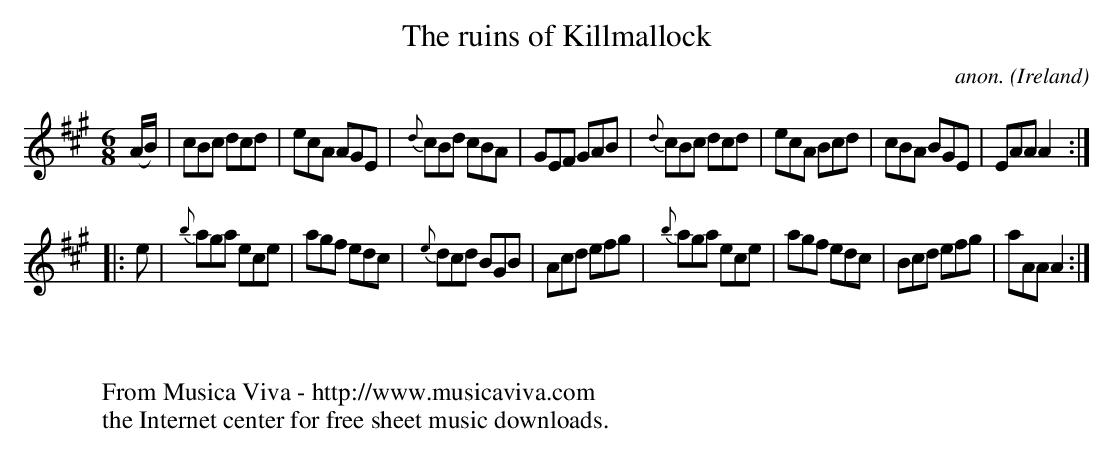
X:1
T:The ruins of Killmallock
C:anon.
O:Ireland
M:6/8
L:1/8
K:A
(A/B/)|cBc dcd|ecA AGE|{d}cBd cBA|GEF GAB|{d}cBc dcd|ecA Bcd|cBA BGE|EAA A2:|
|:e|{b}aga ece|agf edc|{e}dcd BGB|Acd efg|{b}aga ece|agf edc|Bcd efg|aAA A2:|
W:
W:
W: From Musica Viva - http://www.musicaviva.com
W: the Internet center for free sheet music downloads.
